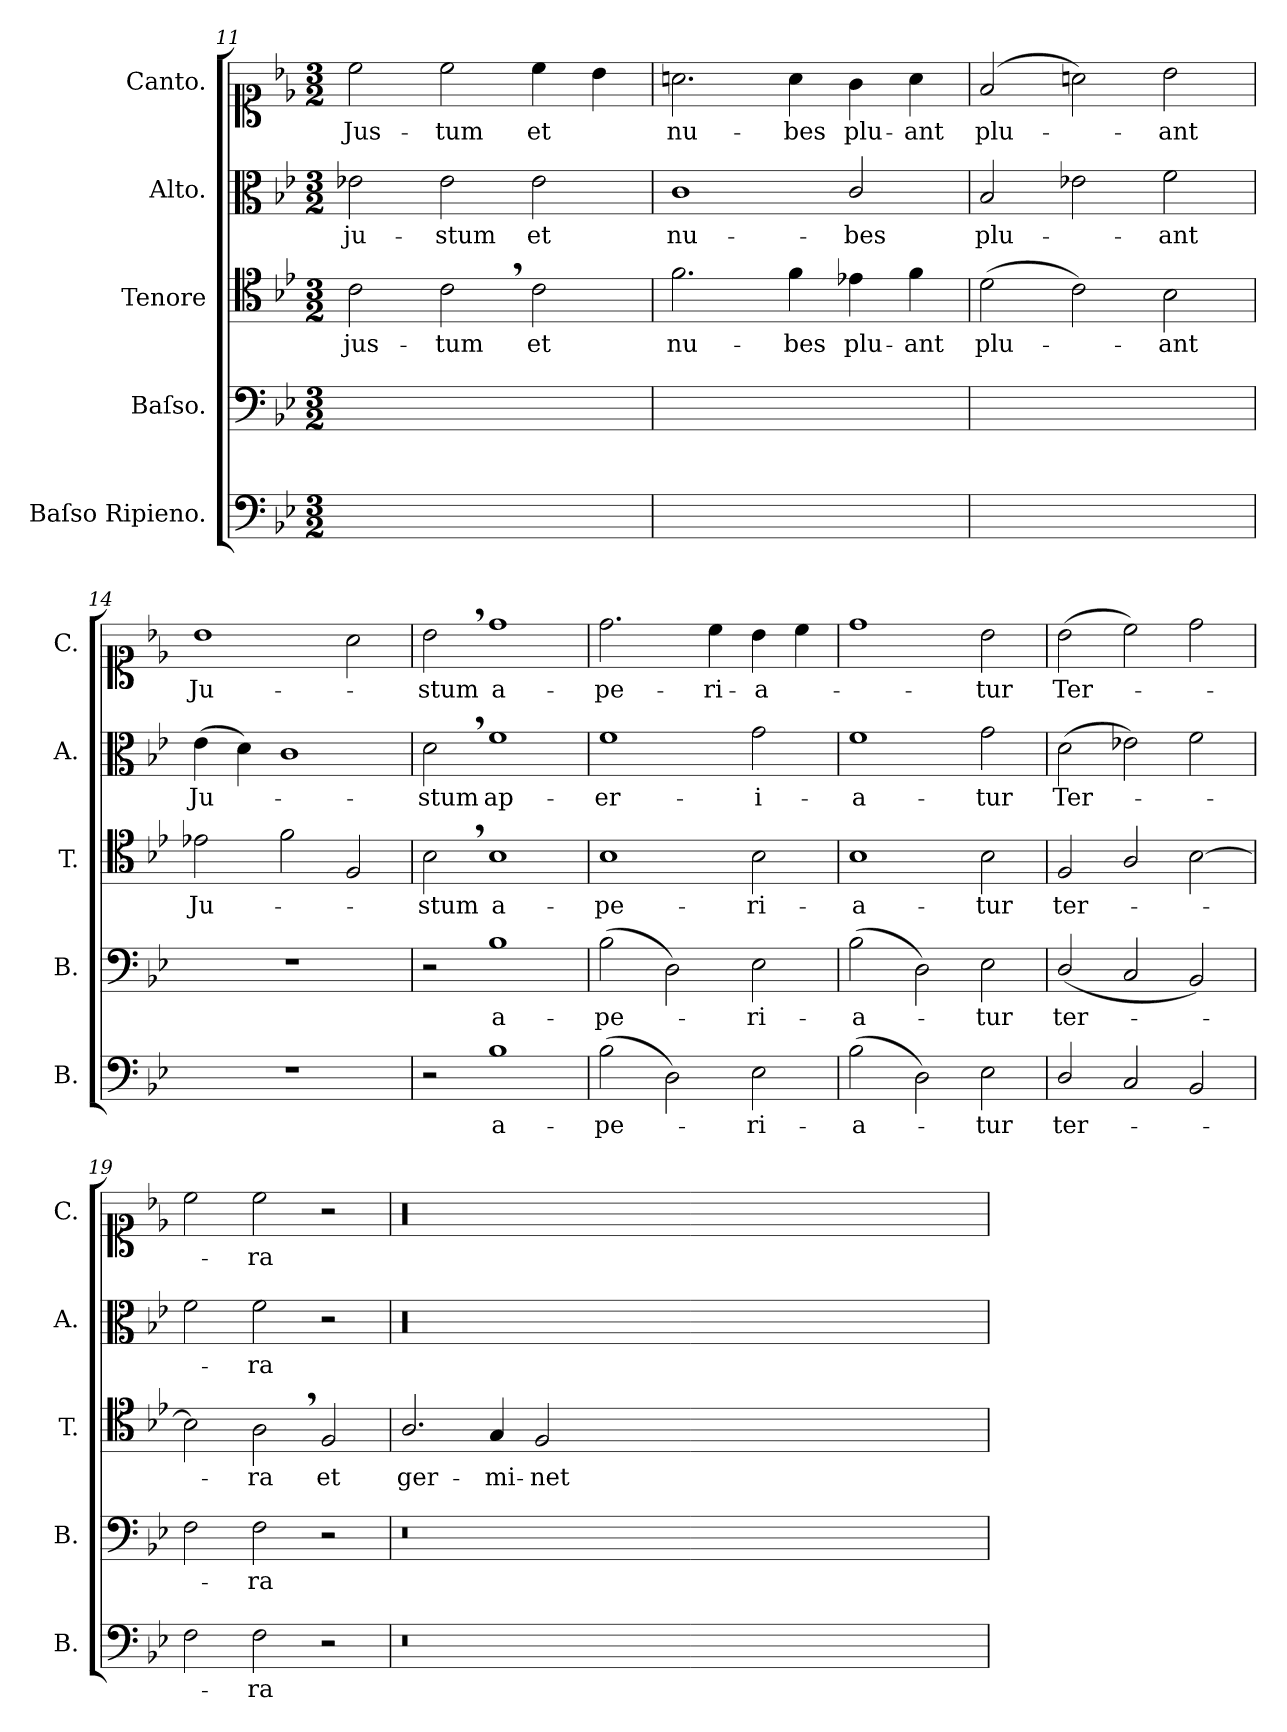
**kern	**text	**kern	**text	**kern	**text	**kern	**text	**kern	**text
*part5	*part5	*part4	*part4	*part3	*part3	*part2	*part2	*part1	*part1
*staff5	*staff5	*staff4	*staff4	*staff3	*staff3	*staff2	*staff2	*staff1	*staff1
*I"Baſso Ripieno.	*	*I"Baſso.	*	*I"Tenore	*	*I"Alto.	*	*I"Canto.	*
*I'B.	*	*I'B.	*	*I'T.	*	*I'A.	*	*I'C.	*
*clefF4	*	*clefF4	*	*clefC4	*	*clefC3	*	*clefC1	*
*k[b-e-]	*	*k[b-e-]	*	*k[b-e-]	*	*k[b-e-]	*	*k[b-e-]	*
*M3/2	*	*M3/2	*	*M3/2	*	*M3/2	*	*M3/2	*
=11	=11	=11	=11	=11	=11	=11	=11	=11	=11
1.ryy	.	1.ryy	.	2c\	jus-	2e-X\	ju-	2cc\	Jus-
.	.	.	.	2c,<\	-tum	2e-\	-stum	2cc\	-tum
.	.	.	.	2c\	et	2e-\	et	4cc\	et
.	.	.	.	.	.	.	.	4b-\	.
=12	=12	=12	=12	=12	=12	=12	=12	=12	=12
1.ryy	.	1.ryy	.	2.f\	nu-	1c\	nu-	2.an\	nu-
.	.	.	.	4f\	-bes	.	.	4a\	-bes
.	.	.	.	4e-X\	plu-	2c/	-bes	4g\	plu-
.	.	.	.	4f\	-ant	.	.	4a\	-ant
=13	=13	=13	=13	=13	=13	=13	=13	=13	=13
!	!	!	!	!	!	!	!	!	!LO:LY:i
1.ryy	.	1.ryy	.	(2d\	plu-	2B-/	plu-	(<2f/	plu-
.	.	.	.	2c\)	.	2e-X\	.	2an\)	.
!	!	!	!	!	!	!	!	!	!LO:LY:i
.	.	.	.	2B-\	-ant	2f\	-ant	2b-\	-ant
=14	=14	=14	=14	=14	=14	=14	=14	=14	=14
1.r	.	1.r	.	2e-X\	Ju-	(4e-\	Ju-	1b-\	Ju-
.	.	.	.	.	.	4d\)	.	.	.
.	.	.	.	2f\	.	1c\	.	.	.
.	.	.	.	2F/	.	.	.	2a\	.
=15	=15	=15	=15	=15	=15	=15	=15	=15	=15
2r	.	2r	.	2B-,<\	-stum	2d,<\	-stum	2b-,\	-stum
1B-\	a-	1B-\	a-	1B-\	a-	1f\	ap-	1dd\	a-
=16	=16	=16	=16	=16	=16	=16	=16	=16	=16
(2B-\	-pe-	(2B-\	-pe-	1B-\	-pe-	1f\	-er-	2.dd\	-pe-
2D\)	.	2D\)	.	.	.	.	.	.	.
.	.	.	.	.	.	.	.	4cc\	-ri-
2E-\	-ri-	2E-\	-ri-	2B-\	-ri-	2g\	-i-	4b-\	-a-
.	.	.	.	.	.	.	.	4cc\	.
=17	=17	=17	=17	=17	=17	=17	=17	=17	=17
(2B-\	-a-	(2B-\	-a-	1B-\	-a-	1f\	-a-	1dd\	.
2D\)	.	2D\)	.	.	.	.	.	.	.
2E-\	-tur	2E-\	-tur	2B-\	-tur	2g\	-tur	2b-\	-tur
=18	=18	=18	=18	=18	=18	=18	=18	=18	=18
2D/	ter-	(2D/	ter-	2F/	ter-	(2d\	Ter-	(2b-\	Ter-
2C/	.	2C/	.	2A/	.	2e-X\)	.	2cc\)	.
2BB-/	.	2BB-/)	.	[2B-\	.	2f\	.	2dd\	.
=19	=19	=19	=19	=19	=19	=19	=19	=19	=19
2F\	.	2F\	.	2B-\]	.	2f\	.	2cc\	.
2F\	-ra	2F\	-ra	2A,<\	-ra	2f\	-ra	2cc\	-ra
2r	.	2r	.	2F/	et	2r	.	2r	.
=20	=20	=20	=20	=20	=20	=20	=20	=20	=20
0.r	.	0.r	.	2.A/	ger-	00.r	.	00.r	.
.	.	.	.	4G/	-mi-	.	.	.	.
.	.	.	.	2F/	-net	.	.	.	.
.	.	.	.	00ryy	.	.	.	.	.
0.ryy	.	0.ryy	.	.	.	.	.	.	.
.	.	.	.	2ryy	.	.	.	.	.
=	=	=	=	=	=	=	=	=	=
*-	*-	*-	*-	*-	*-	*-	*-	*-	*-
